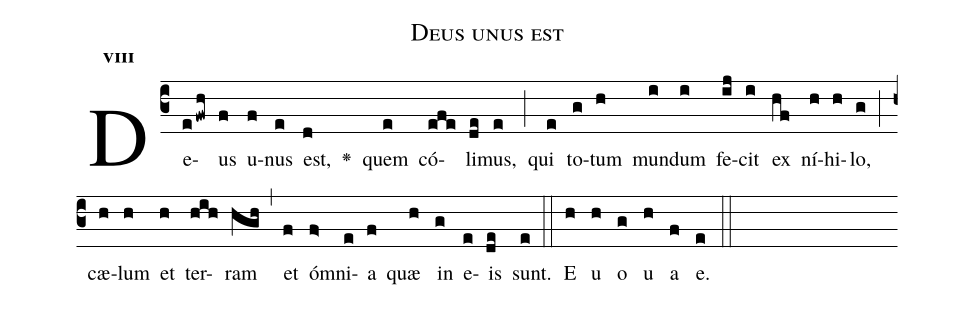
name:Deus unus est;
office-part:Antiphona;
mode:8;
%%
initial-style: 1;
name: Deus unus est
book: Antiphonae & Responsoria/Tomus II, p. 33;
occasion: Hebdomada II Quadragesimae Dominica;
office-part: Vesperae II Ant 2;
user-notes: ;
commentary: ;
annotation: 8g;
centering-scheme: english;
fontsize: 12;
font: OFLSortsMillGoudy;
height: 11;
width: 4.5;
%%
(c3)De(efwh)us(f) u(f)nus(e) est,(d) <v>\greheightstar</v>() quem(e) có(efe)li(de)mus,(e) (;) qui(e) to(g)tum(h) mun(i)dum(i) fe(ij)cit(i) ex(hf) ní(h)hi(h)lo,(g) (;) cæ(h)lum(h) et(h) ter(hih)ram(hgh) (,) et(f) óm(f>)ni(e)a(f) quæ(h) in(g) e(e)is(de) sunt.(e) (::)
E(h) u(h) o(g) u(h) a(f) e.(e) (::)
